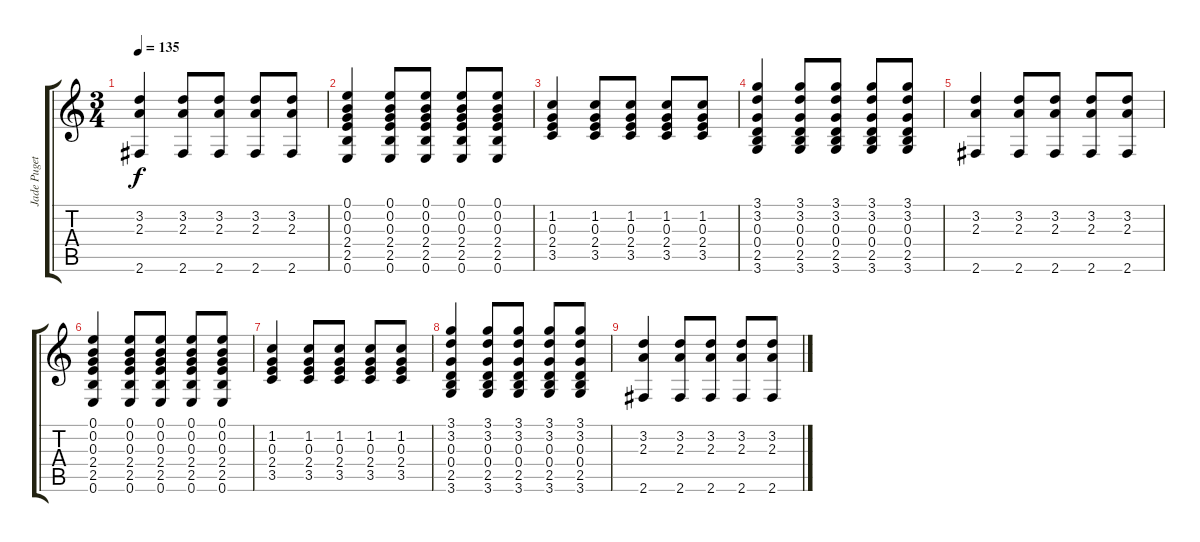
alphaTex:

\track ("Jade Puget [Guitar 1]" "Jade Puget") {instrument electricguitarjazz}
\staff {score tabs}
\tuning (E4 B3 G3 D3 A2 E2) {hide}
\ts (3 4)
\tempo 135
\clef g2
\ks c
(3.2 2.3 2.6).4{dy f} (3.2 2.3 2.6).8 (3.2 2.3 2.6).8 (3.2 2.3 2.6).8 (3.2 2.3 2.6).8 |
(0.1 0.2 0.3 2.4 2.5 0.6).4{volume 5} (0.1 0.2 0.3 2.4 2.5 0.6).8 (0.1 0.2 0.3 2.4 2.5 0.6).8 (0.1 0.2 0.3 2.4 2.5 0.6).8 (0.1 0.2 0.3 2.4 2.5 0.6).8 |
(1.2 0.3 2.4 3.5).4 (1.2 0.3 2.4 3.5).8 (1.2 0.3 2.4 3.5).8 (1.2 0.3 2.4 3.5).8 (1.2 0.3 2.4 3.5).8 |
(3.1 3.2 0.3 0.4 2.5 3.6).4 (3.1 3.2 0.3 0.4 2.5 3.6).8 (3.1 3.2 0.3 0.4 2.5 3.6).8 (3.1 3.2 0.3 0.4 2.5 3.6).8 (3.1 3.2 0.3 0.4 2.5 3.6).8 |
(3.2 2.3 2.6).4 (3.2 2.3 2.6).8 (3.2 2.3 2.6).8 (3.2 2.3 2.6).8 (3.2 2.3 2.6).8 |
(0.1 0.2 0.3 2.4 2.5 0.6).4{volume 2} (0.1 0.2 0.3 2.4 2.5 0.6).8 (0.1 0.2 0.3 2.4 2.5 0.6).8 (0.1 0.2 0.3 2.4 2.5 0.6).8 (0.1 0.2 0.3 2.4 2.5 0.6).8 |
(1.2 0.3 2.4 3.5).4 (1.2 0.3 2.4 3.5).8 (1.2 0.3 2.4 3.5).8 (1.2 0.3 2.4 3.5).8 (1.2 0.3 2.4 3.5).8 |
(3.1 3.2 0.3 0.4 2.5 3.6).4 (3.1 3.2 0.3 0.4 2.5 3.6).8 (3.1 3.2 0.3 0.4 2.5 3.6).8 (3.1 3.2 0.3 0.4 2.5 3.6).8 (3.1 3.2 0.3 0.4 2.5 3.6).8 |
(3.2 2.3 2.6).4 (3.2 2.3 2.6).8 (3.2 2.3 2.6).8 (3.2 2.3 2.6).8 (3.2 2.3 2.6).8
